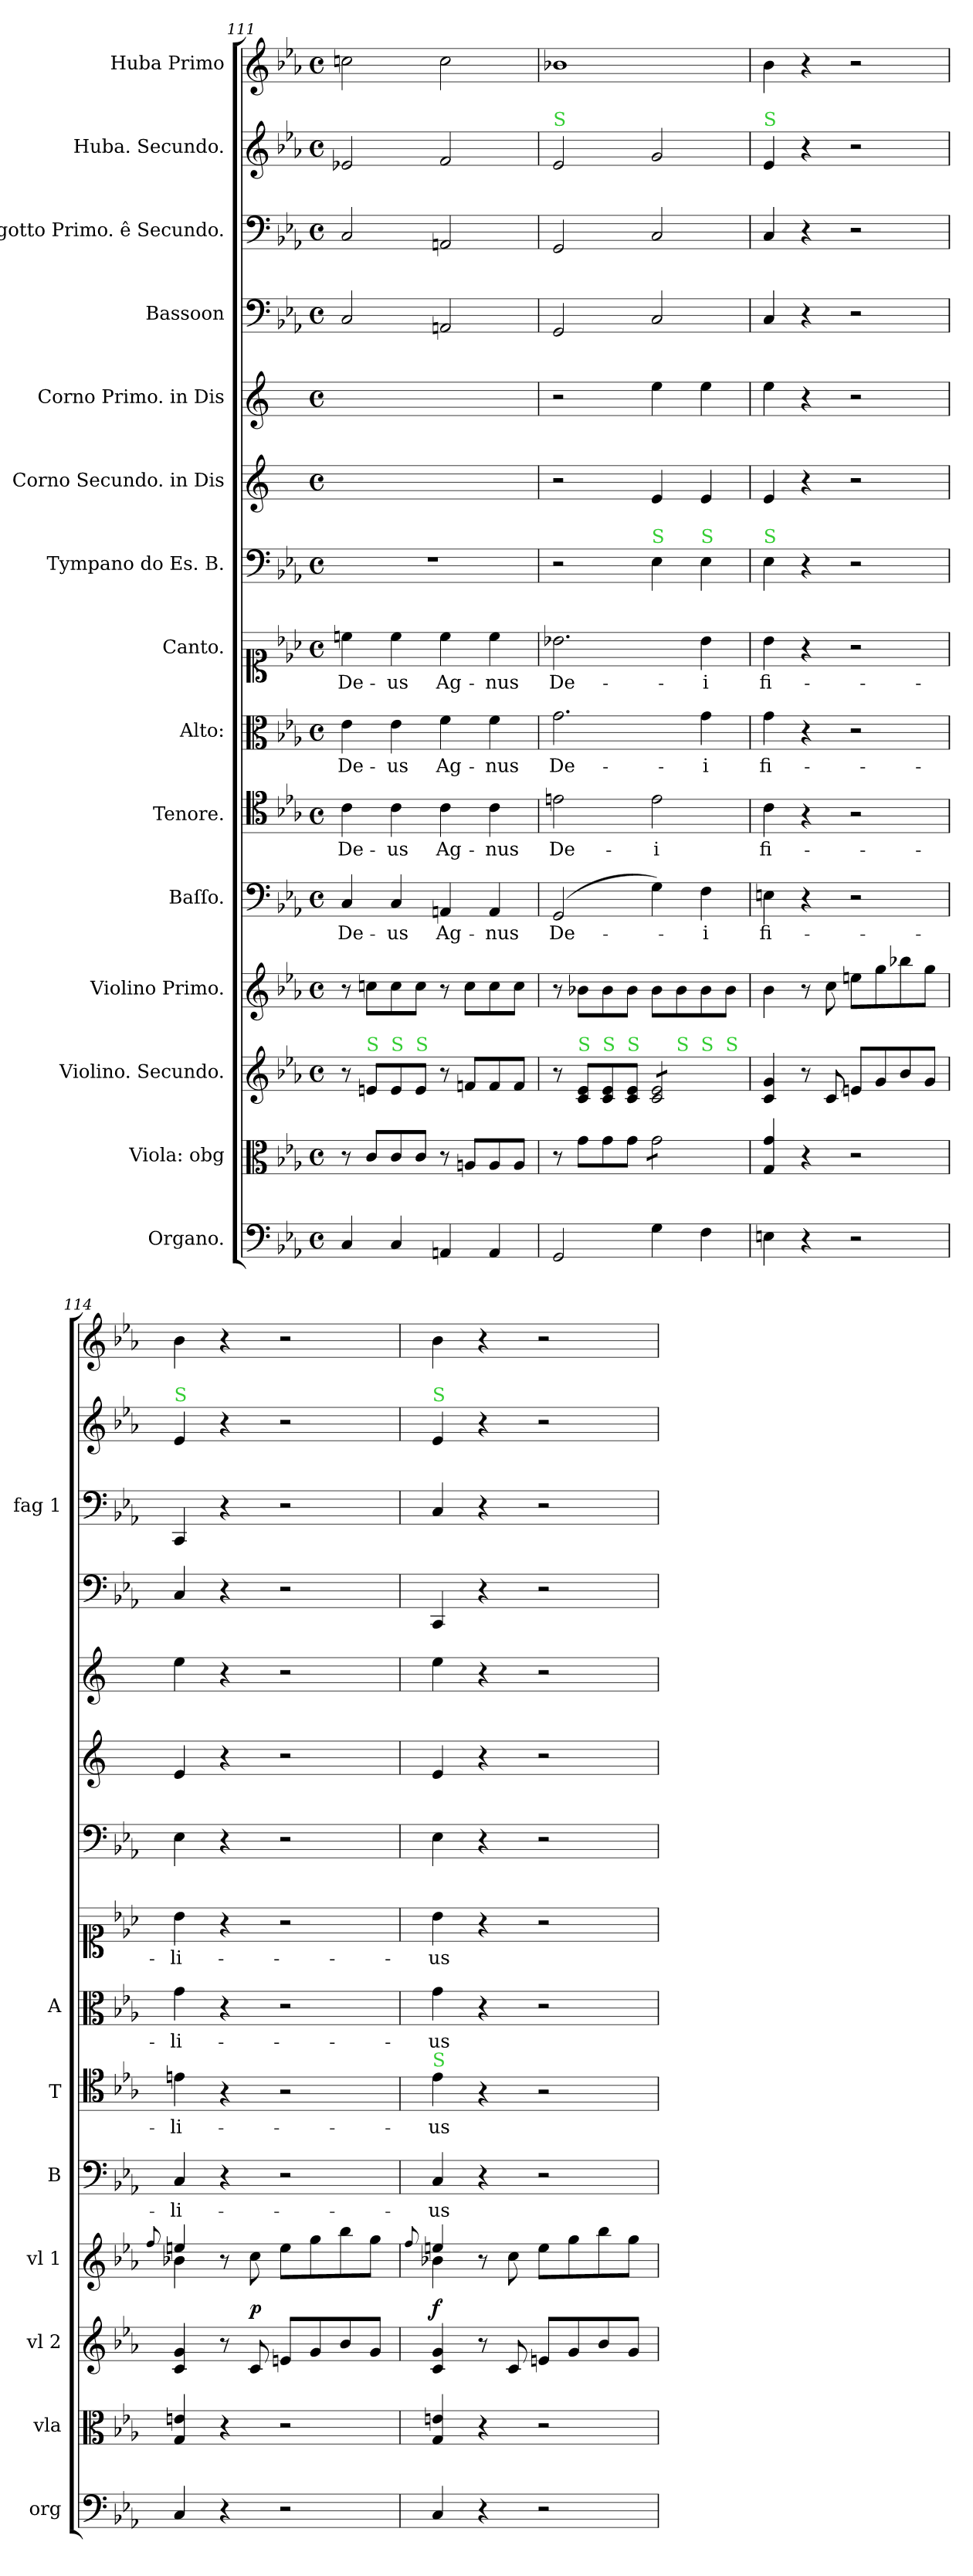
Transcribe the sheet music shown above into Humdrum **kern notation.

**kern	**kern	**kern	**dynam	**kern	**dynam	**kern	**text	**kern	**text	**kern	**text	**kern	**text	**kern	**kern	**kern	**kern	**kern	**kern	**kern
*part15	*part14	*part13	*part13	*part12	*part12	*part11	*part11	*part10	*part10	*part9	*part9	*part8	*part8	*part7	*part6	*part5	*part4	*part3	*part2	*part1
*staff15	*staff14	*staff13	*staff13	*staff12	*staff12	*staff11	*staff11	*staff10	*staff10	*staff9	*staff9	*staff8	*staff8	*staff7	*staff6	*staff5	*staff4	*staff3	*staff2	*staff1
*I"Organo.	*I"Viola: obg	*I"Violino. Secundo.	*	*I"Violino Primo.	*	*I"Baſſo.	*	*I"Tenore.	*	*I"Alto:	*	*I"Canto.	*	*I"Tympano do Es. B.	*I"Corno Secundo. in Dis	*I"Corno Primo. in Dis	*I"Bassoon	*I"Fagotto Primo. ê Secundo.	*I"Huba. Secundo.	*I"Huba Primo
*I'org	*I'vla	*I'vl 2	*	*I'vl 1	*	*I'B	*	*I'T	*	*I'A	*	*	*	*	*	*	*	*I'fag 1	*	*
*clefF4	*clefC3	*clefG2	*	*clefG2	*	*clefF4	*	*clefC4	*	*clefC3	*	*clefC1	*	*clefF4	*clefG2	*clefG2	*clefF4	*clefF4	*clefG2	*clefG2
*	*	*	*	*	*	*	*	*	*	*	*	*	*	*	*ITrd5c9	*ITrd5c9	*	*	*	*
*k[b-e-a-]	*k[b-e-a-]	*k[b-e-a-]	*	*k[b-e-a-]	*	*k[b-e-a-]	*	*k[b-e-a-]	*	*k[b-e-a-]	*	*k[b-e-a-]	*	*k[b-e-a-]	*k[b-e-a-]	*k[b-e-a-]	*k[b-e-a-]	*k[b-e-a-]	*k[b-e-a-]	*k[b-e-a-]
*E-:	*E-:	*E-:	*	*E-:	*	*E-:	*	*	*	*E-:	*	*E-:	*	*	*E-:	*E-:	*	*	*E-:	*E-:
*M4/4	*M4/4	*M4/4	*	*M4/4	*	*M4/4	*	*M4/4	*	*M4/4	*	*M4/4	*	*M4/4	*M4/4	*M4/4	*M4/4	*M4/4	*M4/4	*M4/4
*met(c)	*met(c)	*met(c)	*	*met(c)	*	*met(c)	*	*met(c)	*	*met(c)	*	*met(c)	*	*met(c)	*met(c)	*met(c)	*met(c)	*met(c)	*met(c)	*met(c)
=111	=111	=111	=111	=111	=111	=111	=111	=111	=111	=111	=111	=111	=111	=111	=111	=111	=111	=111	=111	=111
4C/	8r	8r	.	8r	.	4C/	De-	4c\	De-	4e-\	De-	4ccn\	De-	1r	1ryy	1ryy	2C/	2C/	2e-X/	2ccn\
!	!	!LO:TX:a:color=limegreen:t=S	!	!	!	!	!	!	!	!	!	!	!	!	!	!	!	!	!	!
.	8c/L	8en/L	.	8ccn\L	.	.	.	.	.	.	.	.	.	.	.	.	.	.	.	.
!	!	!LO:TX:a:color=limegreen:t=S	!	!	!	!	!	!	!	!	!	!	!	!	!	!	!	!	!	!
4C/	8c/	8e/	.	8cc\	.	4C/	-us	4c\	-us	4e-\	-us	4cc\	-us	.	.	.	.	.	.	.
!	!	!LO:TX:a:color=limegreen:t=S	!	!	!	!	!	!	!	!	!	!	!	!	!	!	!	!	!	!
.	8c/J	8e/J	.	8cc\J	.	.	.	.	.	.	.	.	.	.	.	.	.	.	.	.
4AAn/	8r	8r	.	8r	.	4AAn/	Ag-	4c\	Ag-	4f\	Ag-	4cc\	Ag-	.	.	.	2AAn/	2AAn/	2f/	2cc\
.	8An/L	8fn/L	.	8cc\L	.	.	.	.	.	.	.	.	.	.	.	.	.	.	.	.
4AA/	8A/	8f/	.	8cc\	.	4AA/	-nus	4c\	-nus	4f\	-nus	4cc\	-nus	.	.	.	.	.	.	.
.	8A/J	8f/J	.	8cc\J	.	.	.	.	.	.	.	.	.	.	.	.	.	.	.	.
=112	=112	=112	=112	=112	=112	=112	=112	=112	=112	=112	=112	=112	=112	=112	=112	=112	=112	=112	=112	=112
!	!	!	!	!	!	!	!	!	!	!	!	!	!	!	!	!	!	!	!LO:TX:a:color=limegreen:t=S	!
*	*	*^	*	*	*	*	*	*	*	*	*	*	*	*	*	*	*	*	*	*
*	*	*	*^	*	*	*	*	*	*	*	*	*	*	*	*	*	*	*	*	*	*
*	*	*	*	*^	*	*	*	*	*	*	*	*	*	*	*	*	*	*	*	*	*	*
2GG/	8r	8r	2ryy	2.ryy	2..ryy	.	8r	.	(2GG/	De-	2en\	De-	2.g\	De-	2.b-X\	De-	2r	2r	2r	2GG/	2GG/	2e-/	1b-X
!	!	!LO:TX:a:color=limegreen:t=S	!	!	!	!	!	!	!	!	!	!	!	!	!	!	!	!	!	!	!	!	!
.	8g\L	8c/ 8e-/L	.	.	.	.	8b-X\L	.	.	.	.	.	.	.	.	.	.	.	.	.	.	.	.
!	!	!LO:TX:a:color=limegreen:t=S	!	!	!	!	!	!	!	!	!	!	!	!	!	!	!	!	!	!	!	!	!
.	8g\	8c/ 8e-/	.	.	.	.	8b-\	.	.	.	.	.	.	.	.	.	.	.	.	.	.	.	.
!	!	!LO:TX:a:color=limegreen:t=S	!	!	!	!	!	!	!	!	!	!	!	!	!	!	!	!	!	!	!	!	!
.	8g\J	8c/ 8e-/J	.	.	.	.	8b-\J	.	.	.	.	.	.	.	.	.	.	.	.	.	.	.	.
!	!	!	!	!	!	!	!	!	!	!	!	!	!	!	!	!	!LO:TX:a:color=limegreen:t=S	!	!	!	!	!	!
!	!	!LO:TX:b:t=||||	!	!	!	!	!	!	!	!	!	!	!	!	!	!	!	!	!	!	!	!	!
!	!	!LO:TX:a:color=limegreen:t=S	!	!	!	!	!	!	!	!	!	!	!	!	!	!	!	!	!	!	!	!	!
!	!LO:TX:a:t=||||	!	!	!	!	!	!	!	!	!	!	!	!	!	!	!	!	!	!	!	!	!	!
*	*tremolo	*	*	*	*	*	*	*	*	*	*	*	*	*	*	*	*	*	*	*	*	*	*
*	*	*tremolo	*	*	*	*	*	*	*	*	*	*	*	*	*	*	*	*	*	*	*	*	*
4G\	8g\L	8c/ 8e-/L	8ryy	.	.	.	8b-\L	.	4G\)	.	2e\	-i	.	.	.	.	4E-\	4G/	4g\	2C/	2C/	2g/	.
!	!	!	!LO:TX:a:color=limegreen:t=S	!	!	!	!	!	!	!	!	!	!	!	!	!	!	!	!	!	!	!	!
.	8g\	8c/ 8e-/	4.ryy	.	.	.	8b-\	.	.	.	.	.	.	.	.	.	.	.	.	.	.	.	.
!	!	!	!	!	!	!	!	!	!	!	!	!	!	!	!	!	!LO:TX:a:color=limegreen:t=S	!	!	!	!	!	!
!	!	!	!	!LO:TX:a:color=limegreen:t=S	!	!	!	!	!	!	!	!	!	!	!	!	!	!	!	!	!	!	!
4F\	8g\	8c/ 8e-/	.	4ryy	.	.	8b-\	.	4F\	-i	.	.	4g\	-i	4b-\	-i	4E-\	4G/	4g\	.	.	.	.
!	!	!	!	!	!LO:TX:a:color=limegreen:t=S	!	!	!	!	!	!	!	!	!	!	!	!	!	!	!	!	!	!
.	8g\J	8c/ 8e-/J	.	.	8ryy	.	8b-\J	.	.	.	.	.	.	.	.	.	.	.	.	.	.	.	.
*	*	*Xtremolo	*	*	*	*	*	*	*	*	*	*	*	*	*	*	*	*	*	*	*	*	*
*	*Xtremolo	*	*	*	*	*	*	*	*	*	*	*	*	*	*	*	*	*	*	*	*	*	*
=113	=113	=113	=113	=113	=113	=113	=113	=113	=113	=113	=113	=113	=113	=113	=113	=113	=113	=113	=113	=113	=113	=113	=113
!	!	!	!	!	!	!	!	!	!	!	!	!	!	!	!	!	!	!	!	!	!	!LO:TX:a:color=limegreen:t=S	!
!	!	!	!	!	!	!	!	!	!	!	!	!	!	!	!	!	!LO:TX:a:color=limegreen:t=S	!	!	!	!	!	!
*	*	*v	*v	*v	*v	*	*	*	*	*	*	*	*	*	*	*	*	*	*	*	*	*	*
4En\	4G/ 4g/	4c/ 4g/	.	4b-\	.	4En\	fi-	4c\	fi-	4g\	fi-	4b-\	fi-	4E-\	4G/	4g\	4C/	4C/	4e-/	4b-\
4r	4r	8r	.	8r	.	4r	.	4r	.	4r	.	4r	.	4r	4r	4r	4r	4r	4r	4r
!	!	!	!LO:DY:a	!	!LO:DY:b	!	!	!	!	!	!	!	!	!	!	!	!	!	!	!
.	.	8c/	piano	8cc\	piano	.	.	.	.	.	.	.	.	.	.	.	.	.	.	.
2r	2r	8en/L	.	8een\L	.	2r	.	2r	.	2r	.	2r	.	2r	2r	2r	2r	2r	2r	2r
.	.	8g/	.	8gg\	.	.	.	.	.	.	.	.	.	.	.	.	.	.	.	.
.	.	8b-/	.	8bb-X\	.	.	.	.	.	.	.	.	.	.	.	.	.	.	.	.
.	.	8g/J	.	8gg\J	.	.	.	.	.	.	.	.	.	.	.	.	.	.	.	.
=114	=114	=114	=114	=114	=114	=114	=114	=114	=114	=114	=114	=114	=114	=114	=114	=114	=114	=114	=114	=114
*	*	*	*	*^	*	*	*	*	*	*	*	*	*	*	*	*	*	*	*	*
.	.	.	.	.	8qqff/	.	.	.	.	.	.	.	.	.	.	.	.	.	.	.	.
!	!	!	!	!	!	!	!	!	!	!	!	!	!	!	!	!	!	!	!	!LO:TX:a:color=limegreen:t=S	!
!	!	!	!LO:DY:a	!	!	!LO:DY:b	!	!	!	!	!	!	!	!	!	!	!	!	!	!	!
4C/	4G/ 4en/	4c/ 4g/	for	4b-X\	4een/	fort	4C/	-li-	4en\	-li-	4g\	-li-	4b-\	-li-	4E-\	4G/	4g\	4C/	4CC/	4e-/	4b-\
4r	4r	8r	.	8r	4ryy	.	4r	.	4r	.	4r	.	4r	.	4r	4r	4r	4r	4r	4r	4r
!	!	!	!LO:DY:a	!	!	!LO:DY:b	!	!	!	!	!	!	!	!	!	!	!	!	!	!	!
.	.	8c/	p	8cc\	.	pia	.	.	.	.	.	.	.	.	.	.	.	.	.	.	.
2r	2r	8en/L	.	8ee\L	2ryy	.	2r	.	2r	.	2r	.	2r	.	2r	2r	2r	2r	2r	2r	2r
.	.	8g/	.	8gg\	.	.	.	.	.	.	.	.	.	.	.	.	.	.	.	.	.
.	.	8b-/	.	8bb-\	.	.	.	.	.	.	.	.	.	.	.	.	.	.	.	.	.
.	.	8g/J	.	8gg\J	.	.	.	.	.	.	.	.	.	.	.	.	.	.	.	.	.
=115	=115	=115	=115	=115	=115	=115	=115	=115	=115	=115	=115	=115	=115	=115	=115	=115	=115	=115	=115	=115	=115
.	.	.	.	.	8qqff/	.	.	.	.	.	.	.	.	.	.	.	.	.	.	.	.
!	!	!	!	!	!	!	!	!	!	!	!	!	!	!	!	!	!	!	!	!LO:TX:a:color=limegreen:t=S	!
!	!	!	!	!	!	!	!	!	!LO:TX:a:color=limegreen:t=S	!	!	!	!	!	!	!	!	!	!	!	!
!	!	!	!LO:DY:a	!	!	!LO:DY:b	!	!	!	!	!	!	!	!	!	!	!	!	!	!	!
4C/	4G/ 4en/	4c/ 4g/	f	4b-X\	4een/	for	4C/	-us	4e-\	-us	4g\	-us	4b-\	-us	4E-\	4G/	4g\	4CC/	4C/	4e-/	4b-\
4r	4r	8r	.	8r	4ryy	.	4r	.	4r	.	4r	.	4r	.	4r	4r	4r	4r	4r	4r	4r
!	!	!	!LO:DY:a	!	!	!LO:DY:b	!	!	!	!	!	!	!	!	!	!	!	!	!	!	!
.	.	8c/	pia	8cc\	.	pia	.	.	.	.	.	.	.	.	.	.	.	.	.	.	.
2r	2r	8en/L	.	8ee\L	2ryy	.	2r	.	2r	.	2r	.	2r	.	2r	2r	2r	2r	2r	2r	2r
.	.	8g/	.	8gg\	.	.	.	.	.	.	.	.	.	.	.	.	.	.	.	.	.
.	.	8b-/	.	8bb-\	.	.	.	.	.	.	.	.	.	.	.	.	.	.	.	.	.
.	.	8g/J	.	8gg\J	.	.	.	.	.	.	.	.	.	.	.	.	.	.	.	.	.
*	*	*	*	*v	*v	*	*	*	*	*	*	*	*	*	*	*	*	*	*	*	*
=	=	=	=	=	=	=	=	=	=	=	=	=	=	=	=	=	=	=	=	=
*-	*-	*-	*-	*-	*-	*-	*-	*-	*-	*-	*-	*-	*-	*-	*-	*-	*-	*-	*-	*-
